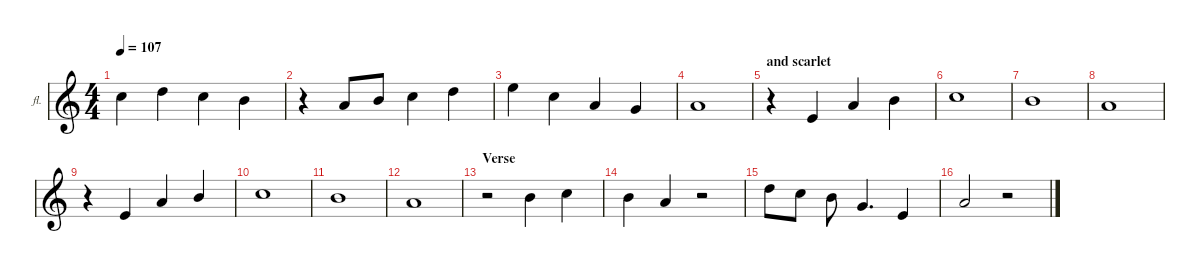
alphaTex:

\defaultSystemsLayout 4
\hideDynamics
\bracketExtendMode nobrackets
\firstSystemTrackNameOrientation horizontal
\otherSystemsTrackNameOrientation horizontal
\track ("Flute" "fl.") {solo instrument flute}
\staff {score}
\tuning (E4 B3 G3 D3 A2 E2)
\ts (4 4)
\tempo 107
\clef g2
\ks aminor
8.1.4{dy mf beam Down} 10.1.4{beam Down} 8.1.4{beam Down} 7.1.4{beam Down} |
r.4{beam Down} 5.1.8{beam Up} 7.1.8{beam Up} 8.1.4{beam Down} 10.1.4{beam Down} |
12.1.4{beam Down} 8.1.4{beam Down} 5.1.4{beam Up} 8.2.4{beam Up} |
10.2.1{beam Up} |
\section ("" "and scarlet")
r.4{beam Down} 5.2.4{beam Up} 10.2.4{beam Up} 12.2.4{beam Down} |
17.3.1{beam Down} |
12.2.1{beam Down} |
10.2.1{beam Up} |
r.4{beam Down} 5.2.4{beam Up} 5.1.4{beam Up} 7.1.4{beam Up} |
8.1.1{beam Down} |
7.1.1{beam Down} |
5.1.1{beam Up} |
\section ("" "Verse")
r.2{beam Down} 7.1.4{dy f beam Down} 8.1.4{beam Down} |
7.1.4{beam Down} 5.1.4{beam Up} r.2{beam Up} |
10.1.8{beam Down} 8.1.8{beam Down} 7.1.8{beam Down} 3.1.4{d beam Up} 5.2.4{beam Up} |
5.1.2{beam Up} r.2{beam Up}
